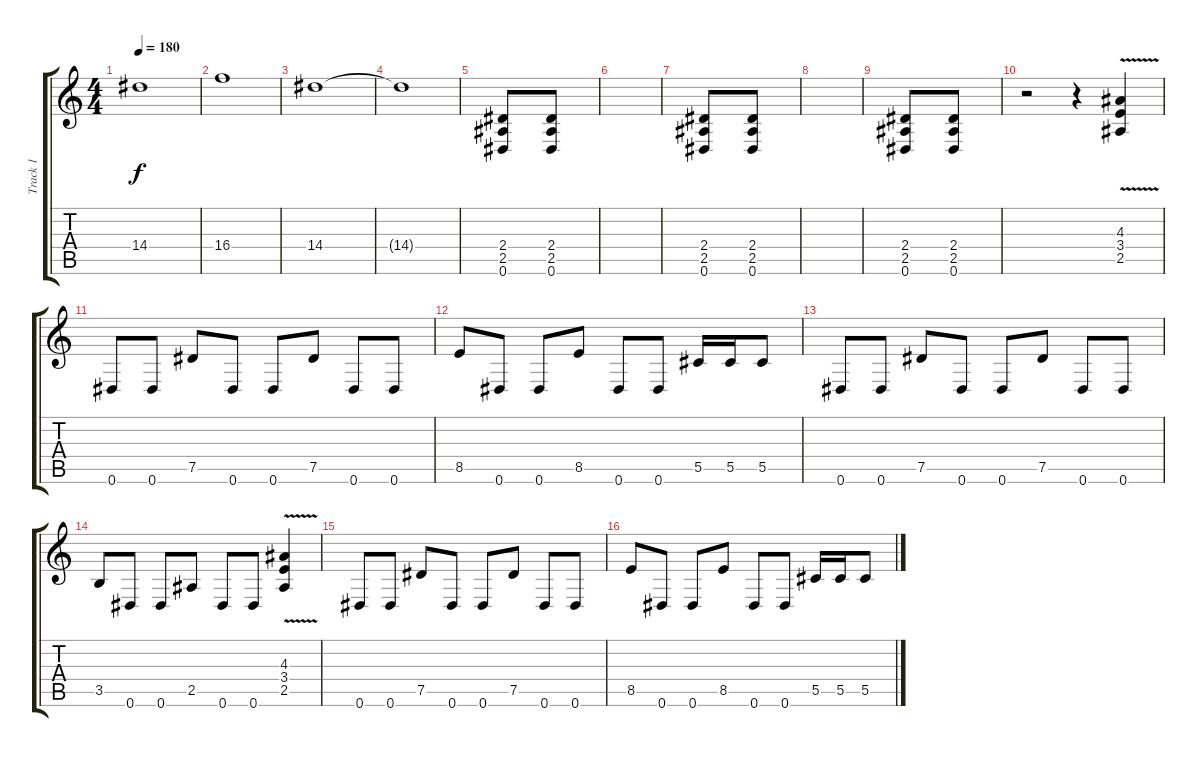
\track ("Track 1" "Track 1") {instrument distortionguitar}
\staff {score tabs}
\tuning (Eb4 Bb3 Gb3 Db3 Ab2 Eb2) {hide}
\ts (4 4)
\tempo 180
\clef g2
\ks c
14.4.1{dy f} |
16.4.1 |
14.4.1{volume 7} |
14.4{t}.1 |
(2.4 2.5 0.6).8{volume 12} (2.4 2.5 0.6).8 |
|
(2.4 2.5 0.6).8 (2.4 2.5 0.6).8 |
|
(2.4 2.5 0.6).8 (2.4 2.5 0.6).8 |
r.2 r.4 (4.3{v} 3.4{v} 2.5{v}).4 |
0.6.8 0.6.8 7.5.8 0.6.8 0.6.8 7.5.8 0.6.8 0.6.8 |
8.5.8 0.6.8 0.6.8 8.5.8 0.6.8 0.6.8 5.5.16 5.5.16 5.5.8 |
0.6.8 0.6.8 7.5.8 0.6.8 0.6.8 7.5.8 0.6.8 0.6.8 |
3.5.8 0.6.8 0.6.8 2.5.8 0.6.8 0.6.8 (4.3{v} 3.4 2.5).4 |
0.6.8 0.6.8 7.5.8 0.6.8 0.6.8 7.5.8 0.6.8 0.6.8 |
8.5.8 0.6.8 0.6.8 8.5.8 0.6.8 0.6.8 5.5.16 5.5.16 5.5.8
